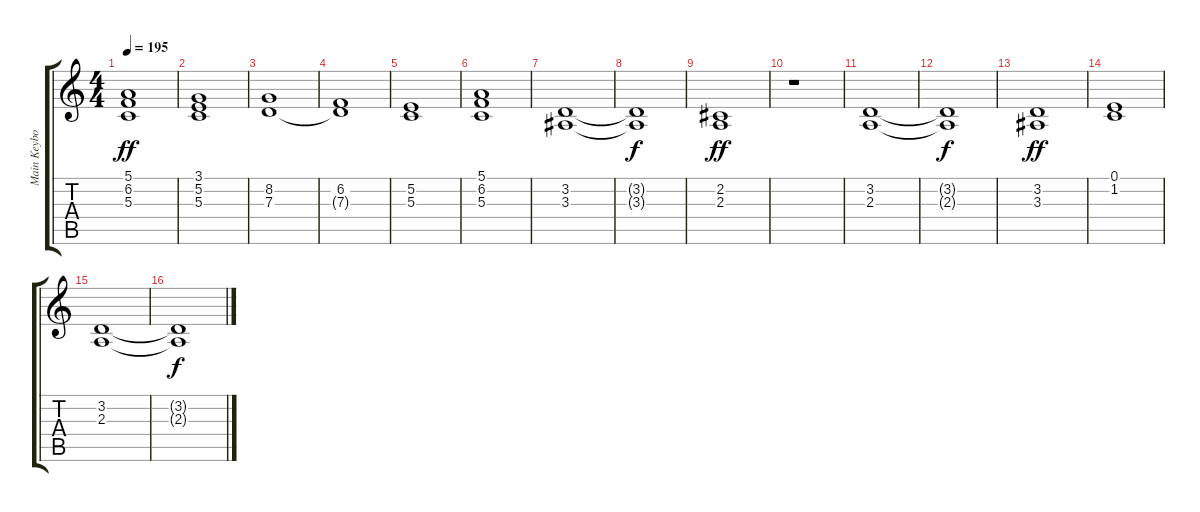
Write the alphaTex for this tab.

\track ("Main Keyboards " "Main Keybo") {instrument stringensemble1}
\staff {score tabs}
\tuning (E4 B3 G3 D3 A2 E2) {hide}
\ts (4 4)
\tempo 195
\clef g2
\ks c
(5.1 6.2 5.3).1{dy ff} |
(3.1 5.2 5.3).1 |
(8.2 7.3).1 |
(6.2 7.3{t}).1 |
(5.2 5.3).1 |
(5.1 6.2 5.3).1 |
(3.2 3.3).1 |
(3.2{t} 3.3{t}).1{dy f} |
(2.2 2.3).1{dy ff} |
r.1 |
(3.2 2.3).1 |
(3.2{t} 2.3{t}).1{dy f} |
(3.2 3.3).1{dy ff} |
(0.1 1.2).1 |
(3.2 2.3).1 |
(3.2{t} 2.3{t}).1{dy f}
